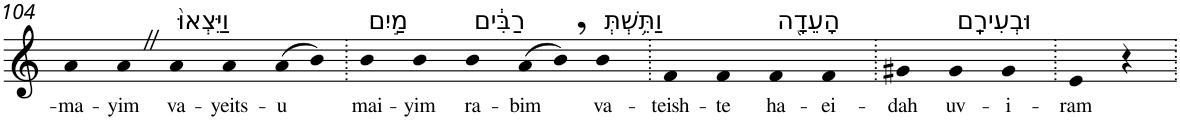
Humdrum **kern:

**kern	**text
*part1	*part1
*staff1	*staff1
*I"Piano	*
*I'Pno	*
!!LO:PB:g=z
*clefG2	*
*k[]	*
=104	=104
!	!LO:LY:b
4a	-ma-
!	!LO:LY:b
4aZ	-yim
!LO:TX:a:t=וַיֵּצְאוּ֙	!
!	!LO:LY:b
4a	va-
!	!LO:LY:b
4a	-yeits-
!	!LO:LY:b
(>8a	-u
8b)	.
=105.	=105.
!LO:TX:a:t=מַ֣יִם	!
!	!LO:LY:b
4b	mai-
!	!LO:LY:b
4b	-yim
!LO:TX:a:t=רַבִּ֔ים	!
!	!LO:LY:b
4b	ra-
!	!LO:LY:b
(>8a	-bim
8b,)	.
!LO:TX:a:t=וַתֵּ֥שְׁתְּ	!
!	!LO:LY:b
4b	va-
=106.	=106.
!	!LO:LY:b
4f	-teish-
!	!LO:LY:b
4f	-te
!LO:TX:a:t=הָעֵדָ֖ה	!
!	!LO:LY:b
4f	ha-
!	!LO:LY:b
4f	-ei-
=107.	=107.
!	!LO:LY:b
4g#X	-dah
!LO:TX:a:t=וּבְעִירָֽם	!
!	!LO:LY:b
4g#	uv-
!	!LO:LY:b
4g#	-i-
=108.	=108.
!	!LO:LY:b
4e	-ram
4r	.
=.	=.
*-	*-
